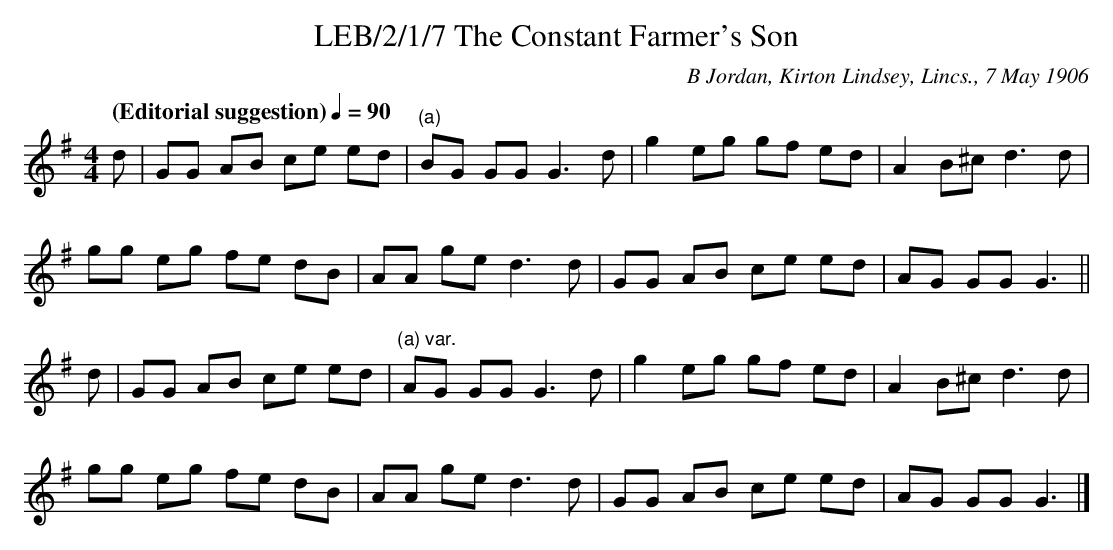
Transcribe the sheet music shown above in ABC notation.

X:1
T:LEB/2/1/7 The Constant Farmer's Son
C:B Jordan, Kirton Lindsey, Lincs., 7 May 1906
L:1/8
Q:"(Editorial suggestion)" 1/4=90
M:4/4
K:G
d | GG AB ce ed | "^(a)"BG GG G3 d | g2 eg gf ed | A2 B^c d3 d |
gg eg fe dB | AA ge d3 d | GG AB ce ed | AG GG G3 ||
d | GG AB ce ed | "^(a) var."AG GG G3 d | g2 eg gf ed | A2 B^c d3 d |
gg eg fe dB | AA ge d3 d | GG AB ce ed | AG GG G3 |]
